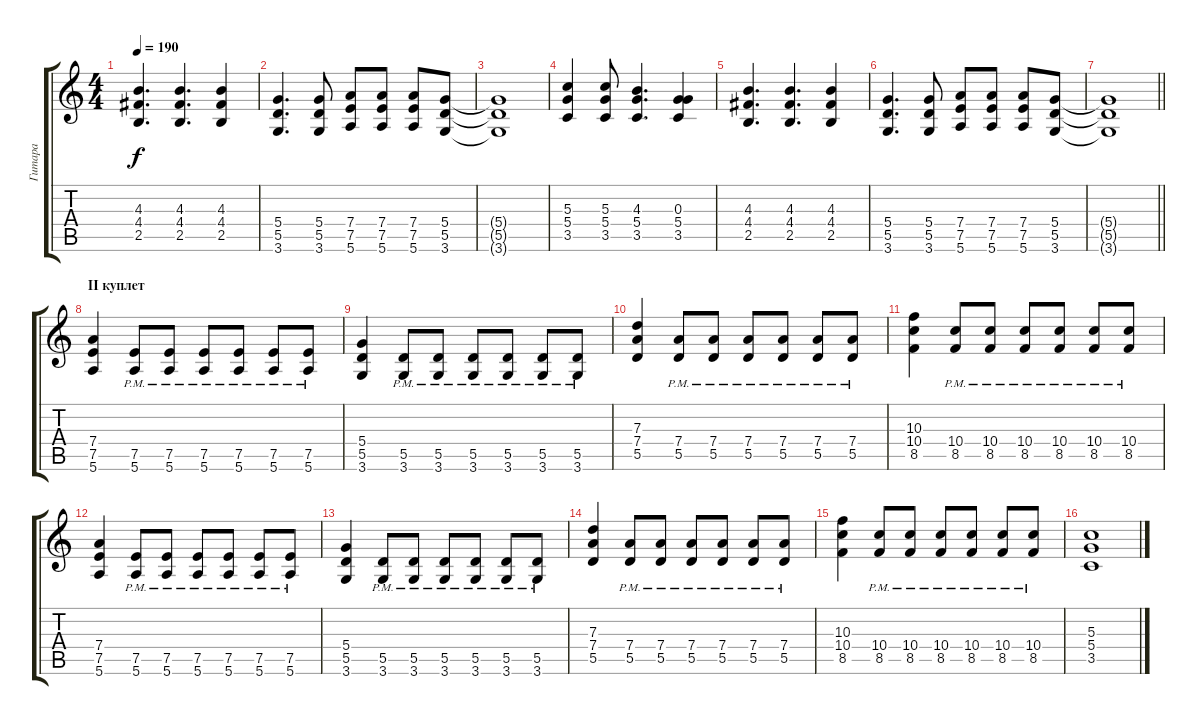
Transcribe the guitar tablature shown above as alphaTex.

\track ("Гитара" "Гитара") {instrument distortionguitar}
\staff {score tabs}
\tuning (E4 B3 G3 D3 A2 E2) {hide}
\ts (4 4)
\tempo 190
\clef g2
\ks c
(4.3 4.4 2.5).4{d dy f} (4.3 4.4 2.5).4{d} (4.3 4.4 2.5).4 |
(5.4 5.5 3.6).4{d} (5.4 5.5 3.6).8 (7.4 7.5 5.6).8 (7.4 7.5 5.6).8 (7.4 7.5 5.6).8 (5.4 5.5 3.6).8 |
(5.4{t} 5.5{t} 3.6{t}).1 |
(5.3 5.4 3.5).4 (5.3 5.4 3.5).8 (4.3 5.4 3.5).4{d} (0.3 5.4 3.5).4 |
(4.3 4.4 2.5).4{d} (4.3 4.4 2.5).4{d} (4.3 4.4 2.5).4 |
(5.4 5.5 3.6).4{d} (5.4 5.5 3.6).8 (7.4 7.5 5.6).8 (7.4 7.5 5.6).8 (7.4 7.5 5.6).8 (5.4 5.5 3.6).8 |
\barLineRight lightlight
(5.4{t} 5.5{t} 3.6{t}).1 |
\section ("" "II куплет")
(7.4 7.5 5.6).4 (7.5{pm} 5.6{pm}).8 (7.5{pm} 5.6{pm}).8 (7.5{pm} 5.6{pm}).8 (7.5{pm} 5.6{pm}).8 (7.5{pm} 5.6{pm}).8 (7.5{pm} 5.6{pm}).8 |
(5.4 5.5 3.6).4 (5.5{pm} 3.6{pm}).8 (5.5{pm} 3.6{pm}).8 (5.5{pm} 3.6{pm}).8 (5.5{pm} 3.6{pm}).8 (5.5{pm} 3.6{pm}).8 (5.5{pm} 3.6{pm}).8 |
(7.3 7.4 5.5).4 (7.4{pm} 5.5{pm}).8 (7.4{pm} 5.5{pm}).8 (7.4{pm} 5.5{pm}).8 (7.4{pm} 5.5{pm}).8 (7.4{pm} 5.5{pm}).8 (7.4{pm} 5.5{pm}).8 |
(10.3 10.4 8.5).4 (10.4{pm} 8.5{pm}).8 (10.4{pm} 8.5{pm}).8 (10.4{pm} 8.5{pm}).8 (10.4{pm} 8.5{pm}).8 (10.4{pm} 8.5{pm}).8 (10.4{pm} 8.5{pm}).8 |
(7.4 7.5 5.6).4 (7.5{pm} 5.6{pm}).8 (7.5{pm} 5.6{pm}).8 (7.5{pm} 5.6{pm}).8 (7.5{pm} 5.6{pm}).8 (7.5{pm} 5.6{pm}).8 (7.5{pm} 5.6{pm}).8 |
(5.4 5.5 3.6).4 (5.5{pm} 3.6{pm}).8 (5.5{pm} 3.6{pm}).8 (5.5{pm} 3.6{pm}).8 (5.5{pm} 3.6{pm}).8 (5.5{pm} 3.6{pm}).8 (5.5{pm} 3.6{pm}).8 |
(7.3 7.4 5.5).4 (7.4{pm} 5.5{pm}).8 (7.4{pm} 5.5{pm}).8 (7.4{pm} 5.5{pm}).8 (7.4{pm} 5.5{pm}).8 (7.4{pm} 5.5{pm}).8 (7.4{pm} 5.5{pm}).8 |
(10.3 10.4 8.5).4 (10.4{pm} 8.5{pm}).8 (10.4{pm} 8.5{pm}).8 (10.4{pm} 8.5{pm}).8 (10.4{pm} 8.5{pm}).8 (10.4{pm} 8.5{pm}).8 (10.4{pm} 8.5{pm}).8 |
(5.3 5.4 3.5).1
